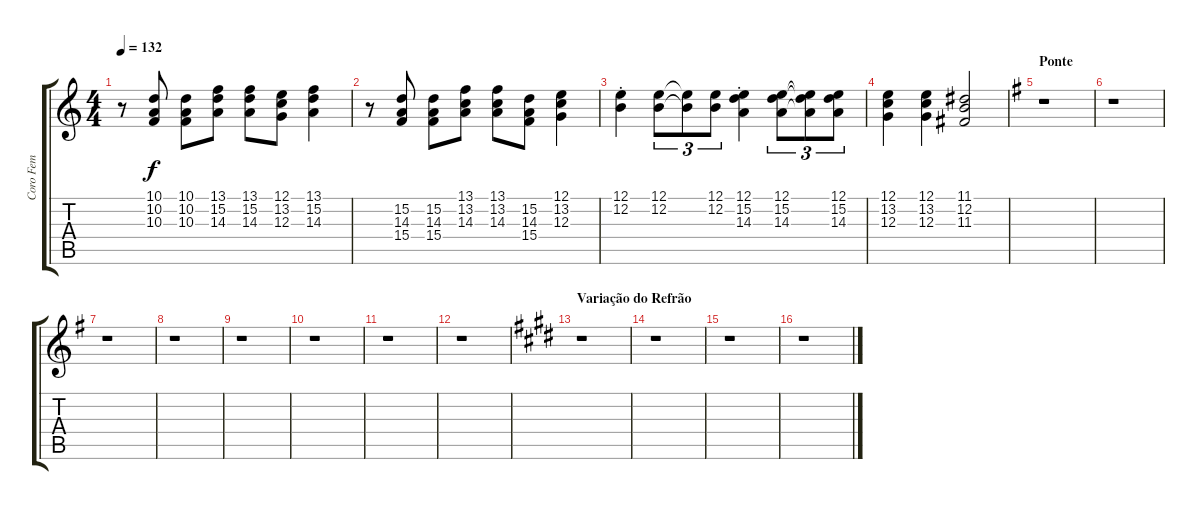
\track ("Coro Fem" "Coro Fem") {instrument choiraahs}
\staff {score tabs}
\tuning (E4 B3 G3 D3 A2 E2) {hide}
\ts (4 4)
\tempo 132
\clef g2
\ks aminor
r.8{dy f} (10.1 10.2 10.3).8 (10.1 10.2 10.3).8 (13.1 15.2 14.3).8 (13.1 15.2 14.3).8 (12.1 13.2 12.3).8 (13.1 15.2 14.3).4 |
r.8 (15.2 14.3 15.4).8 (15.2 14.3 15.4).8 (13.1 13.2 14.3).8 (13.1 13.2 14.3).8 (15.2 14.3 15.4).8 (12.1 13.2 12.3).4 |
(12.1{st} 12.2{st}).4 (12.1 12.2).8{tu (3 2)} (12.1{t} 12.2{t}).8{tu (3 2)} (12.1 12.2).8{tu (3 2)} (12.1{st} 15.2{st} 14.3{st}).4 (12.1 15.2 14.3).8{tu (3 2)} (12.1{t} 15.2{t} 14.3{t}).8{tu (3 2)} (12.1 15.2 14.3).8{tu (3 2)} |
(12.1 13.2 12.3).4 (12.1 13.2 12.3).4 (11.1 12.2 11.3).2 |
\section ("" "Ponte")
\ks eminor
r.1 |
r.1 |
r.1 |
r.1 |
r.1 |
r.1 |
r.1 |
r.1 |
\section ("" "Variação do Refrão")
\ks c#minor
r.1 |
r.1 |
r.1 |
r.1
